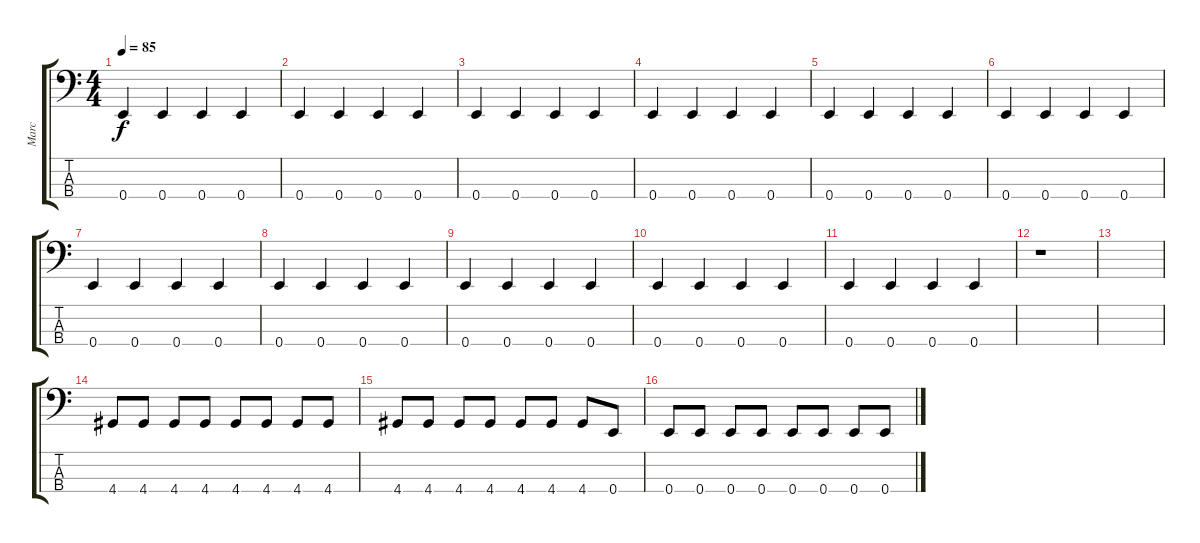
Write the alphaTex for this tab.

\track ("Marc" "Marc") {instrument electricbassfinger}
\staff {score tabs}
\tuning (G2 D2 A1 E1) {hide}
\ts (4 4)
\tempo 85
\clef f4
\ks c
0.4.4{dy f} 0.4.4 0.4.4 0.4.4 |
0.4.4 0.4.4 0.4.4 0.4.4 |
0.4.4 0.4.4 0.4.4 0.4.4 |
0.4.4 0.4.4 0.4.4 0.4.4 |
0.4.4 0.4.4 0.4.4 0.4.4 |
0.4.4 0.4.4 0.4.4 0.4.4 |
0.4.4 0.4.4 0.4.4 0.4.4 |
0.4.4 0.4.4 0.4.4 0.4.4 |
0.4.4 0.4.4 0.4.4 0.4.4 |
0.4.4 0.4.4 0.4.4 0.4.4 |
0.4.4 0.4.4 0.4.4 0.4.4 |
r.1 |
|
4.4.8 4.4.8 4.4.8 4.4.8 4.4.8 4.4.8 4.4.8 4.4.8 |
4.4.8 4.4.8 4.4.8 4.4.8 4.4.8 4.4.8 4.4.8 0.4.8 |
0.4.8 0.4.8 0.4.8 0.4.8 0.4.8 0.4.8 0.4.8 0.4.8
